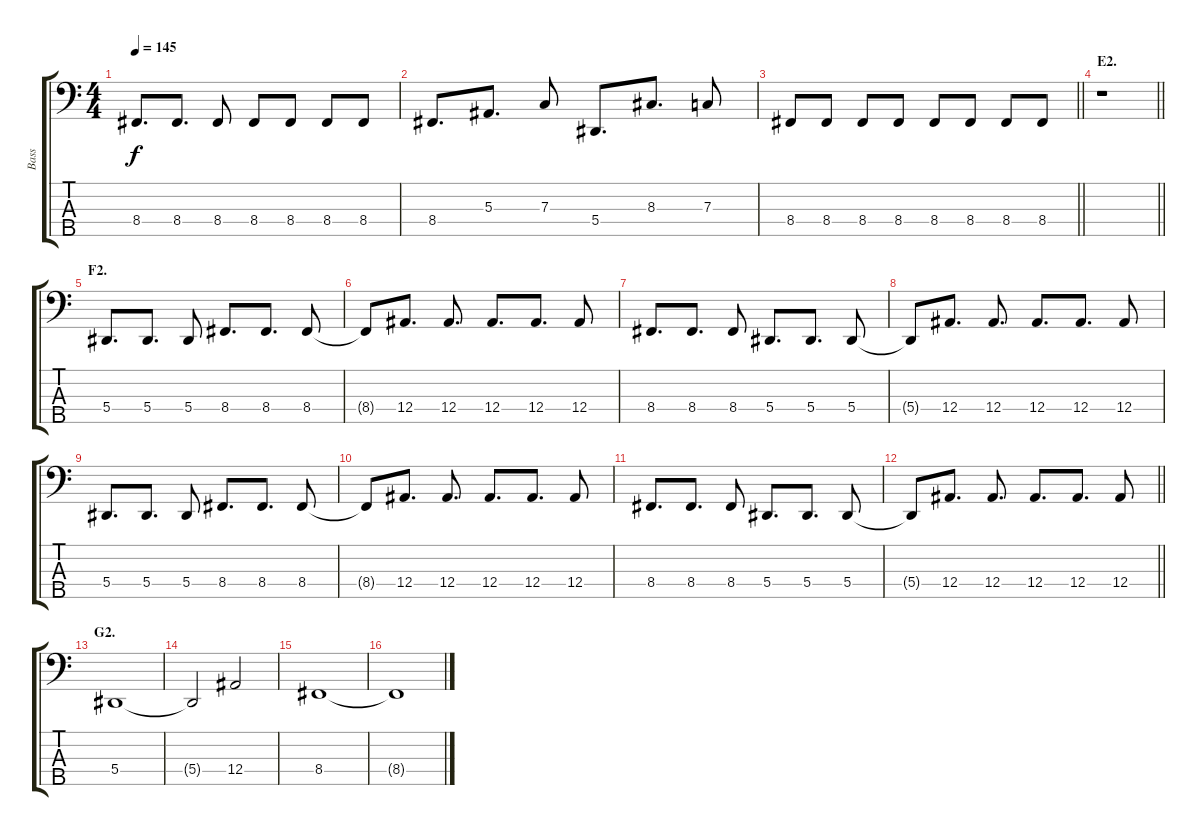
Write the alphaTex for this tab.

\track ("Bass" "Bass") {instrument electricbasspick}
\staff {score tabs}
\tuning (Eb2 Bb1 F1 Bb0 Ab0) {hide}
\ts (4 4)
\tempo 145
\clef f4
\ks c
8.4.8{d dy f} 8.4.8{d} 8.4.8 8.4.8 8.4.8 8.4.8 8.4.8 |
8.4.8{d} 5.3.8{d} 7.3.8 5.4.8{d} 8.3.8{d} 7.3.8 |
\barLineRight lightlight
8.4.8 8.4.8 8.4.8 8.4.8 8.4.8 8.4.8 8.4.8 8.4.8 |
\section ("" "E2.")
\barLineRight lightlight
r.1 |
\section ("" "F2.")
5.4.8{d} 5.4.8{d} 5.4.8 8.4.8{d} 8.4.8{d} 8.4.8 |
8.4{t}.8 12.4.8{d} 12.4.8{d} 12.4.8{d} 12.4.8{d} 12.4.8 |
8.4.8{d} 8.4.8{d} 8.4.8 5.4.8{d} 5.4.8{d} 5.4.8 |
5.4{t}.8 12.4.8{d} 12.4.8{d} 12.4.8{d} 12.4.8{d} 12.4.8 |
5.4.8{d} 5.4.8{d} 5.4.8 8.4.8{d} 8.4.8{d} 8.4.8 |
8.4{t}.8 12.4.8{d} 12.4.8{d} 12.4.8{d} 12.4.8{d} 12.4.8 |
8.4.8{d} 8.4.8{d} 8.4.8 5.4.8{d} 5.4.8{d} 5.4.8 |
\barLineRight lightlight
5.4{t}.8 12.4.8{d} 12.4.8{d} 12.4.8{d} 12.4.8{d} 12.4.8 |
\section ("" "G2.")
5.4.1 |
5.4{t}.2 12.4.2 |
8.4.1 |
8.4{t}.1
